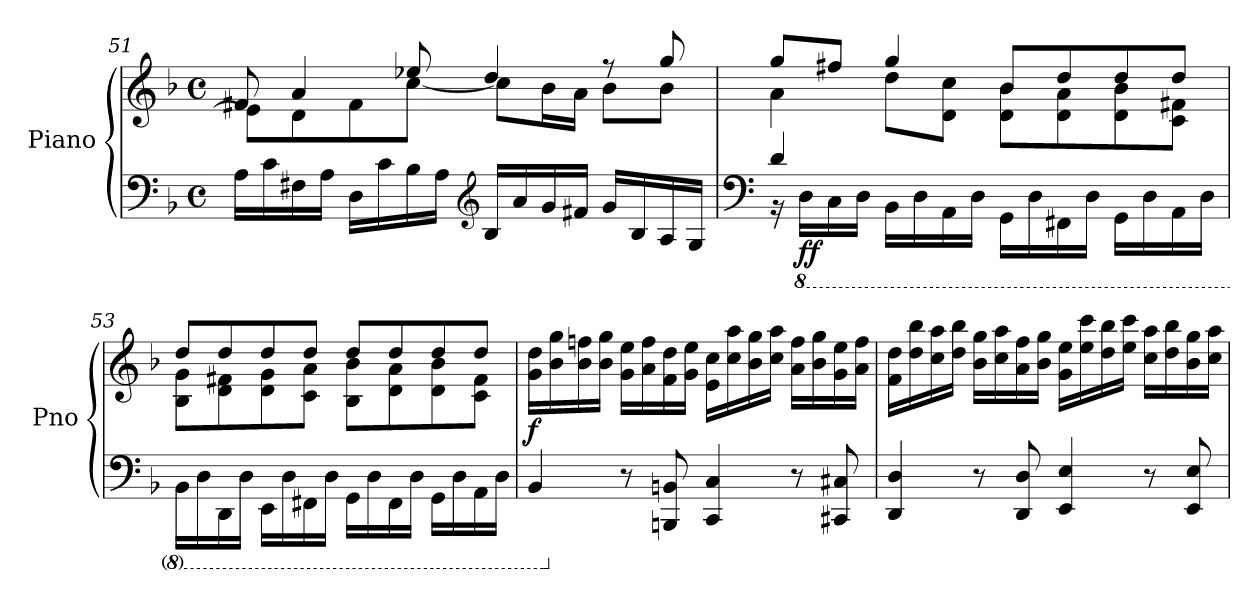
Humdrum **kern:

**kern	**kern	**dynam
*part1	*part1	*part1
*staff2	*staff1	*staff1/2
*I"Piano	*	*
*I'Pno	*	*
!!LO:LB:g=z
*clefF4	*clefG2	*
*k[b-]	*k[b-]	*
*M4/4	*M4/4	*
*met(c)	*met(c)	*
=51	=51	=51
*	*^	*
16A\LL	8f#X/	8e-\L]	.
16c\	.	.	.
16F#X\	4a/	8d\	.
16A\JJ	.	.	.
16D\LL	.	8f#\	.
16c\	.	.	.
16B-\	8ee-X/	[8cc\J	.
16A\JJ	.	.	.
*clefG2	*	*	*
16B-/LL	4dd/	8cc\L]	.
16a/	.	.	.
16g/	.	16b-\L	.
16f#X/JJ	.	16a\JJ	.
16g/LL	8r	8b-\L	.
16B-/	.	.	.
16A/	8gg/	8b-\J	.
16G/JJ	.	.	.
=52	=52	=52	=52
*clefF4	*	*	*
*^	*	*	*
4d/	16r	8gg/L	4a\	.
*8ba	*	*	*	*
!	!	!	!	!LO:DY:b=2
.	16DD\LL	.	.	ff
.	16CC\	8ff#X/J	.	.
.	16DD\JJ	.	.	.
4ryy	16BBB-\LL	4gg/	8dd\L	.
.	16DD\	.	.	.
.	16AAA\	.	8d\ 8cc\J	.
.	16DD\JJ	.	.	.
2ryy	16GGG\LL	8b-/L	8d\ 8b-\L	.
.	16DD\	.	.	.
.	16FFF#X\	8dd/	8d\ 8a\	.
.	16DD\JJ	.	.	.
.	16GGG\LL	8dd/	8d\ 8b-\	.
.	16DD\	.	.	.
.	16AAA\	8dd/J	8c\ 8f#X\J	.
.	16DD\JJ	.	.	.
*v	*v	*	*	*
=53	=53	=53	=53
16BBB-\LL	8dd/L	8B-\ 8g\L	.
16DD\	.	.	.
16DDD\	8dd/	8d\ 8f#X\	.
16DD\JJ	.	.	.
16EEE\LL	8dd/	8d\ 8g\	.
16DD\	.	.	.
16FFF#X\	8dd/J	8c\ 8a\J	.
16DD\JJ	.	.	.
16GGG\LL	8dd/L	8B-\ 8b-\L	.
16DD\	.	.	.
16FFF#\	8dd/	8d\ 8a\	.
16DD\JJ	.	.	.
16GGG\LL	8dd/	8d\ 8b-\	.
16DD\	.	.	.
16AAA\	8dd/J	8c\ 8f#\J	.
16DD\JJ	.	.	.
*	*v	*v	*
!!LO:PB:g=z
=54	=54	=54
!	!	!LO:DY:b
4BBB-/	16g\ 16dd\LL	f
.	16b-\ 16gg\	.
.	16b-\ 16ffn\	.
.	16b-\ 16gg\JJ	.
*X8ba	*	*
8r	16g\ 16ee\LL	.
.	16a\ 16ff\	.
8BBBn/ 8BBn/	16f\ 16dd\	.
.	16g\ 16ee\JJ	.
4CC/ 4C/	16e\ 16cc\LL	.
.	16cc\ 16aa\	.
.	16b-\ 16gg\	.
.	16cc\ 16aa\JJ	.
8r	16a\ 16ff\LL	.
.	16b-\ 16gg\	.
8CC#X/ 8C#X/	16g\ 16ee\	.
.	16a\ 16ff\JJ	.
=55	=55	=55
4DD/ 4D/	16f\ 16dd\LL	.
.	16dd\ 16bb-\	.
.	16cc\ 16aa\	.
.	16dd\ 16bb-\JJ	.
8r	16b-\ 16gg\LL	.
.	16cc\ 16aa\	.
8DD/ 8D/	16a\ 16ff\	.
.	16b-\ 16gg\JJ	.
4EE/ 4E/	16g\ 16ee\LL	.
.	16ee\ 16ccc\	.
.	16dd\ 16bb-\	.
.	16ee\ 16ccc\JJ	.
8r	16cc\ 16aa\LL	.
.	16dd\ 16bb-\	.
8EE/ 8E/	16b-\ 16gg\	.
.	16cc\ 16aa\JJ	.
=	=	=
*-	*-	*-
